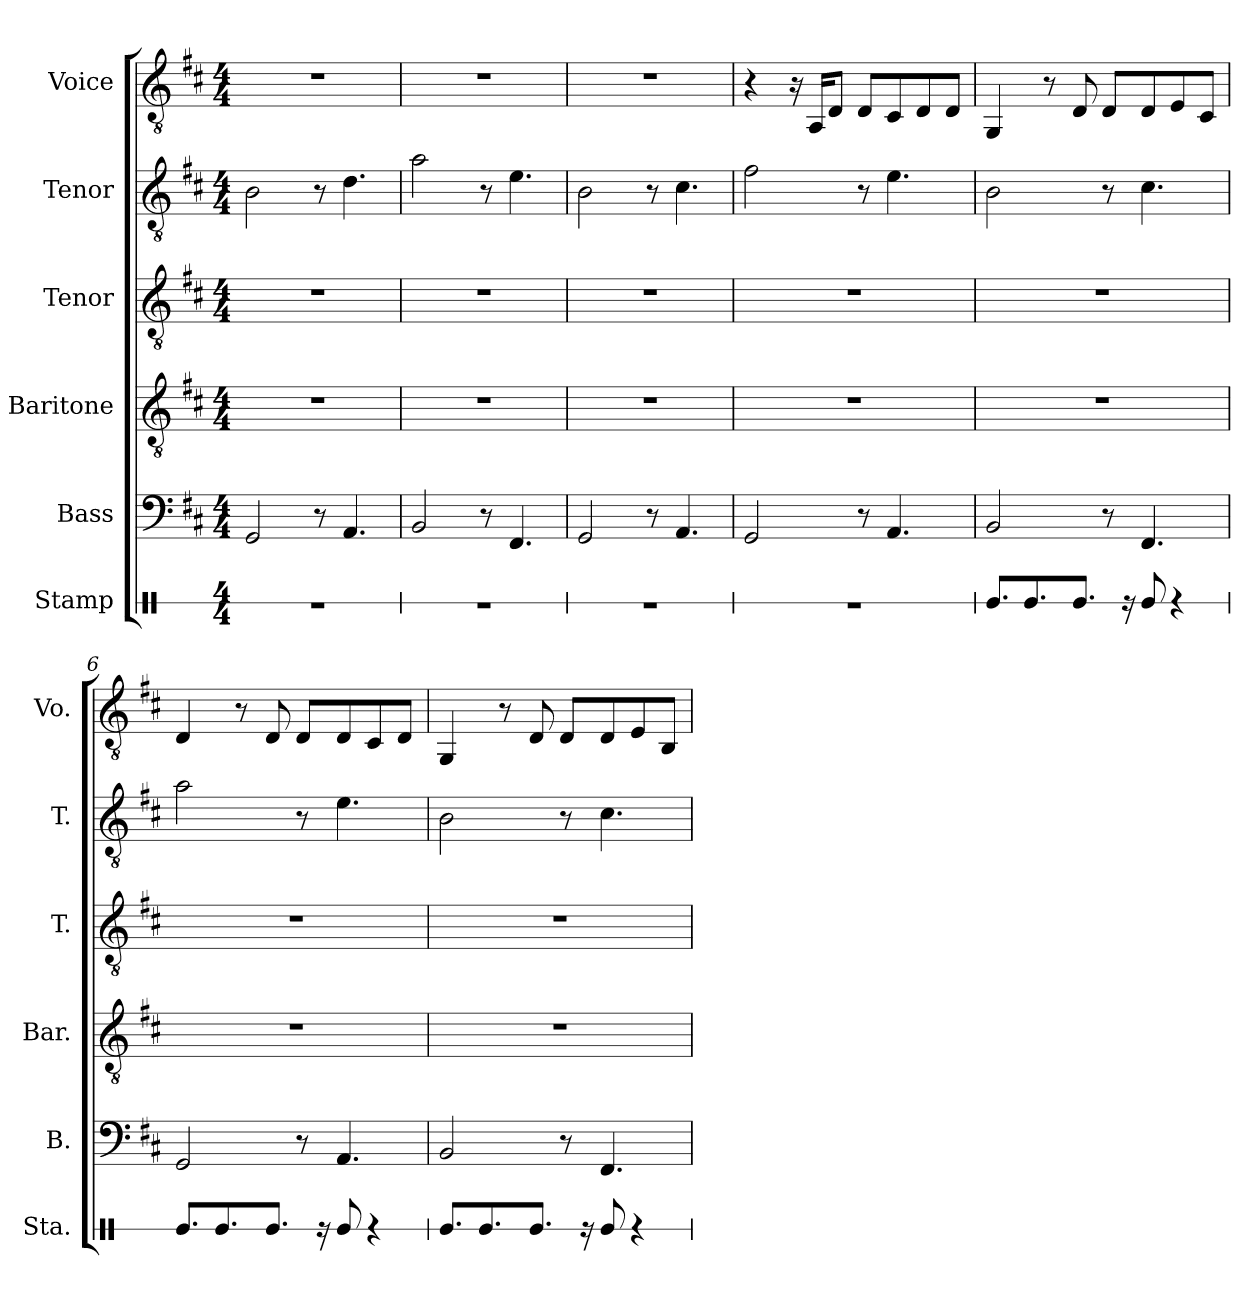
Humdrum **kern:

**kern	**kern	**kern	**kern	**kern	**kern
*part6	*part5	*part4	*part3	*part2	*part1
*staff6	*staff5	*staff4	*staff3	*staff2	*staff1
*I"Stamp	*I"Bass	*I"Baritone	*I"Tenor	*I"Tenor	*I"Voice
*I'Sta.	*I'B.	*I'Bar.	*I'T.	*I'T.	*I'Vo.
*stria1	*	*	*	*	*
*clefX	*clefF4	*clefGv2	*clefGv2	*clefGv2	*clefGv2
*	*	*	*	*	*ITrd-7c-12
*k[]	*k[f#c#]	*k[f#c#]	*k[f#c#]	*k[f#c#]	*k[f#c#]
*M4/4	*M4/4	*M4/4	*M4/4	*M4/4	*M4/4
=1	=1	=1	=1	=1	=1
1r	2GG/	1r	1r	2B\	1r
.	8r	.	.	8r	.
.	4.AA/	.	.	4.d\	.
=2	=2	=2	=2	=2	=2
1r	2BB/	1r	1r	2a\	1r
.	8r	.	.	8r	.
.	4.FF#/	.	.	4.e\	.
=3	=3	=3	=3	=3	=3
1r	2GG/	1r	1r	2B\	1r
.	8r	.	.	8r	.
.	4.AA/	.	.	4.c#\	.
=4	=4	=4	=4	=4	=4
*	*	*	*	*	*MM110
1r	2GG/	1r	1r	2f#\	4r
.	.	.	.	.	16r
.	.	.	.	.	16A/KL
.	.	.	.	.	8d/J
.	8r	.	.	8r	8d/L
.	4.AA/	.	.	4.e\	8c#/
.	.	.	.	.	8d/
.	.	.	.	.	8d/J
=5	=5	=5	=5	=5	=5
8.Re/L	2BB/	1r	1r	2B\	4G/
8.Re/	.	.	.	.	.
.	.	.	.	.	8r
8.Re/J	.	.	.	.	8d/
.	8r	.	.	8r	8d/L
16r	.	.	.	.	.
8Re/	4.FF#/	.	.	4.c#\	8d/
4r	.	.	.	.	8e/
.	.	.	.	.	8c#/J
=6	=6	=6	=6	=6	=6
8.Re/L	2GG/	1r	1r	2a\	4d/
8.Re/	.	.	.	.	.
.	.	.	.	.	8r
8.Re/J	.	.	.	.	8d/
.	8r	.	.	8r	8d/L
16r	.	.	.	.	.
8Re/	4.AA/	.	.	4.e\	8d/
4r	.	.	.	.	8c#/
.	.	.	.	.	8d/J
!!LO:LB:g=z
=7	=7	=7	=7	=7	=7
8.Re/L	2BB/	1r	1r	2B\	4G/
8.Re/	.	.	.	.	.
.	.	.	.	.	8r
8.Re/J	.	.	.	.	8d/
.	8r	.	.	8r	8d/L
16r	.	.	.	.	.
8Re/	4.FF#/	.	.	4.c#\	8d/
4r	.	.	.	.	8e/
.	.	.	.	.	8B/J
=	=	=	=	=	=
*-	*-	*-	*-	*-	*-
